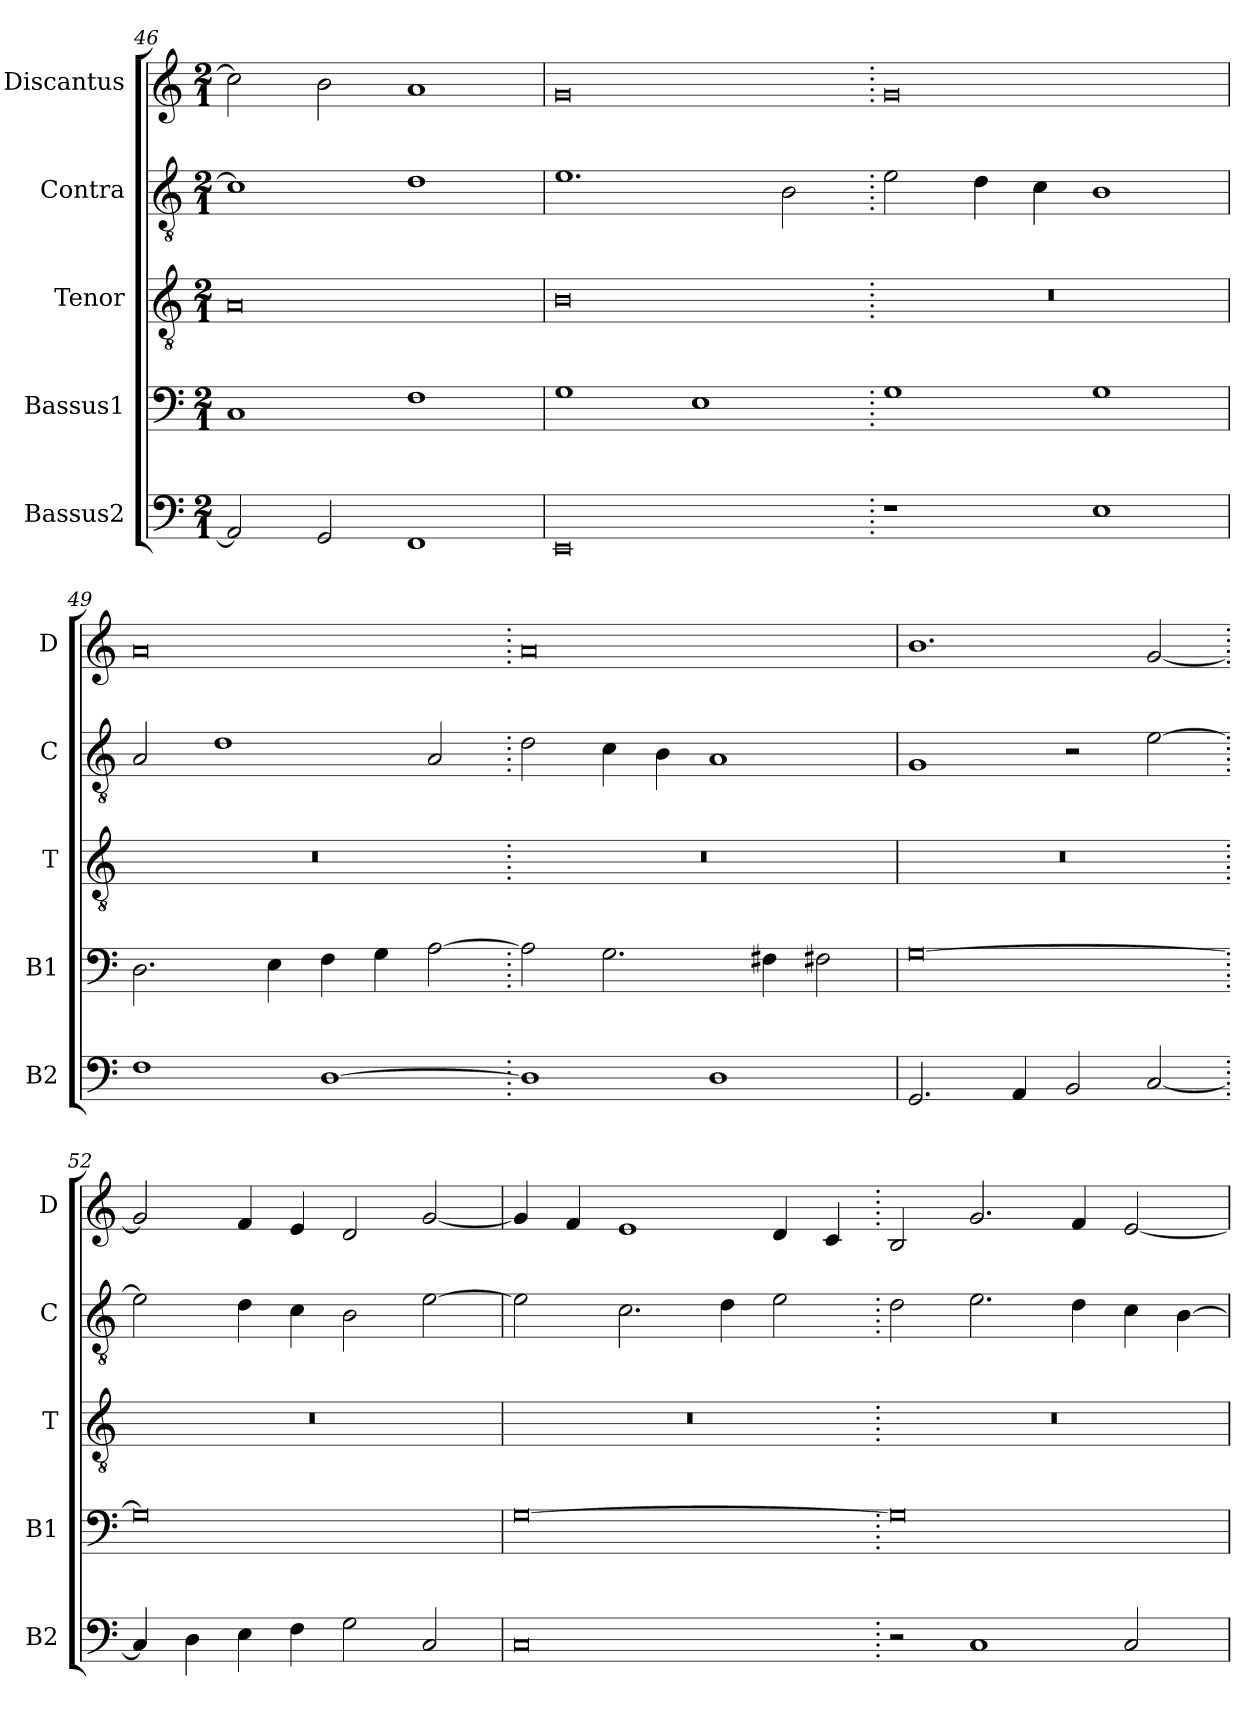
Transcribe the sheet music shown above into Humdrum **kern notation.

**kern	**kern	**kern	**kern	**kern
*part5	*part4	*part3	*part2	*part1
*staff5	*staff4	*staff3	*staff2	*staff1
*I"Bassus2	*I"Bassus1	*I"Tenor	*I"Contra	*I"Discantus
*I'B2	*I'B1	*I'T	*I'C	*I'D
*clefF4	*clefF4	*clefGv2	*clefGv2	*clefG2
*k[]	*k[]	*k[]	*k[]	*k[]
*M2/1	*M2/1	*M2/1	*M2/1	*M2/1
=46	=46	=46	=46	=46
2AA/]	1C	0A	1c]	2cc\]
2GG/	.	.	.	2b\
1FF	1F	.	1d	1a
=47	=47	=47	=47	=47
0EE	1G	0B	1.e	0g
.	1E	.	.	.
.	.	.	2B\	.
=48.	=48.	=48.	=48.	=48.
1r	1G	0r	2e\	0g
.	.	.	4d\	.
.	.	.	4c\	.
1E	1G	.	1B	.
=49	=49	=49	=49	=49
1F	2.D\	0r	2A/	0a
.	.	.	1d	.
.	4E\	.	.	.
[1D	4F\	.	.	.
.	4G\	.	.	.
.	[2A\	.	2A/	.
=50.	=50.	=50.	=50.	=50.
1D]	2A\]	0r	2d\	0a
.	2.G\	.	4c\	.
.	.	.	4B\	.
1D	.	.	1A	.
.	4F#X\	.	.	.
.	2F#X\	.	.	.
=51	=51	=51	=51	=51
2.GG/	[0G	0r	1G	1.b
4AA/	.	.	.	.
2BB/	.	.	2r	.
[2C/	.	.	[2e\	[2g/
=52.	=52.	=52.	=52.	=52.
4C/]	0G]	0r	2e\]	2g/]
4D\	.	.	.	.
4E\	.	.	4d\	4f/
4F\	.	.	4c\	4e/
2G\	.	.	2B\	2d/
2C/	.	.	[2e\	[2g/
=53	=53	=53	=53	=53
0C	[0G	0r	2e\]	4g/]
.	.	.	.	4f/
.	.	.	2.c\	1e
.	.	.	4d\	.
.	.	.	2e\	4d/
.	.	.	.	4c/
=54.	=54.	=54.	=54.	=54.
2r	0G]	0r	2d\	2B/
1C	.	.	2.e\	2.g/
.	.	.	4d\	4f/
2C/	.	.	4c\	[2e/
.	.	.	[4B\	.
=	=	=	=	=
*-	*-	*-	*-	*-
